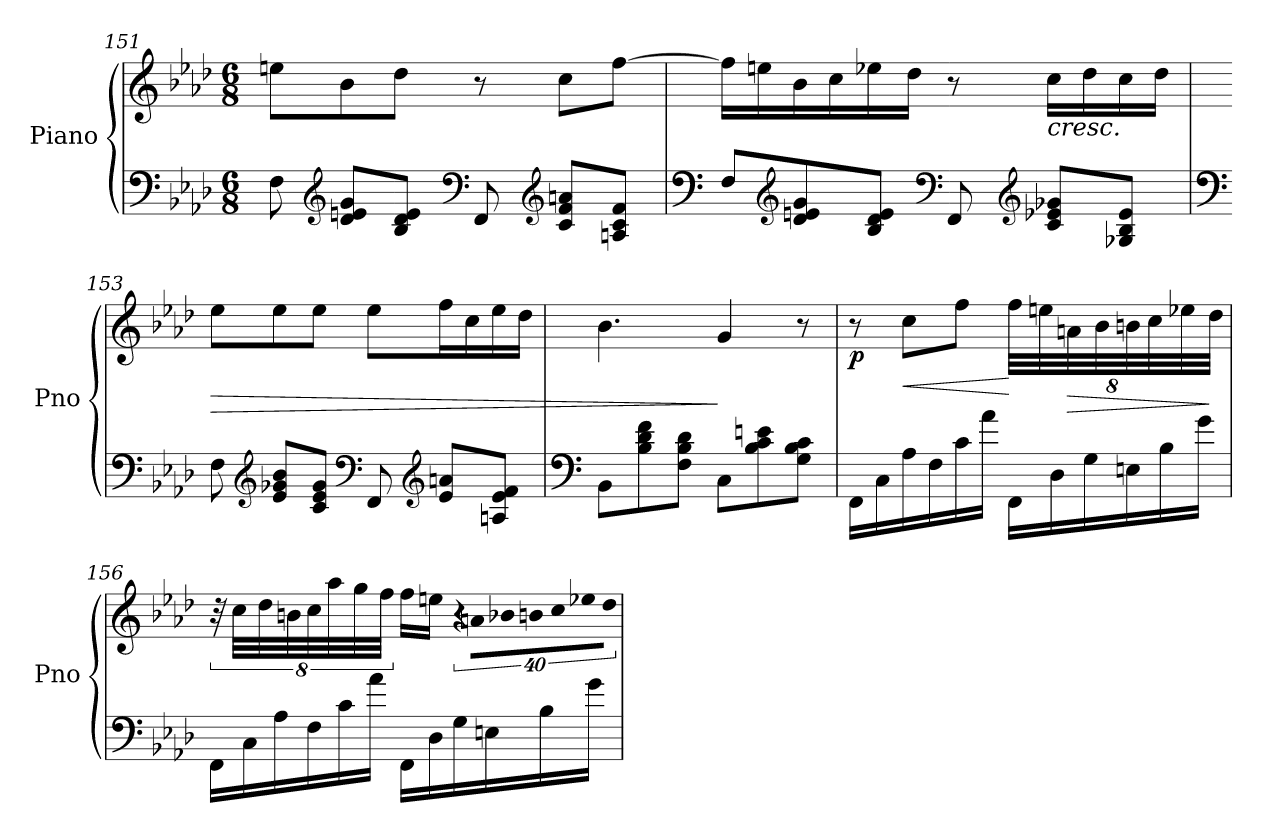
**kern	**kern	**dynam
*part1	*part1	*part1
*staff2	*staff1	*staff1/2
*I"Piano	*	*
*I'Pno	*	*
*clefF4	*clefG2	*
*k[b-e-a-d-]	*k[b-e-a-d-]	*
*M6/8	*M6/8	*
=151	=151	=151
8F\	8een\L	.
*clefG2	*	*
8d-/ 8en/ 8g/L	8b-\	.
8B-/ 8d-/ 8e/J	8dd-\J	.
*clefF4	*	*
8FF/	8r	.
*clefG2	*	*
8c/ 8f/ 8an/L	8cc\L	.
8An/ 8c/ 8f/J	[8ff\J	.
!!LO:LB:g=z
=152	=152	=152
*clefF4	*	*
8F/L	16ff\LL]	.
.	16een\	.
*clefG2	*	*
8d-/ 8en/ 8g/	16b-\	.
.	16cc\	.
8B-/ 8d-/ 8e/J	16ee-X\	.
.	16dd-\JJ	.
*clefF4	*	*
8FF/	8r	.
*clefG2	*	*
!	!	!LO:HP:b
8c/ 8e-X/ 8g-X/L	16cc\LL	<
.	16dd-\	.
8G-X/ 8B-/ 8e-/J	16cc\	.
.	16dd-\JJ	.
=153	=153	=153
*clefF4	*	*
!	!	!LO:HP:b
8F\	8ee-\L	>
*clefG2	*	*
8e-/ 8g-X/ 8b-/L	8ee-\	[
8c/ 8e-/ 8g-/J	8ee-\J	.
*clefF4	*	*
8FF/	8ee-\L	.
*clefG2	*	*
8e-/ 8an/L	16ff\L	.
.	16cc\	.
8An/ 8e-/ 8f/J	16ee-\	.
.	16dd-\JJ	.
!!LO:PB:g=z
=154	=154	=154
*clefF4	*	*
8BB-\L	4.b-\	.
8B-\ 8d-\ 8f\	.	.
8F\ 8B-\ 8d-\J	.	.
8C\L	4g/	]
8B-\ 8c\ 8en\	.	.
8G\ 8B-\ 8c\J	8r	.
=155	=155	=155
!	!	!LO:DY:b
16FF\LL	8r	p
16C\	.	.
!	!	!LO:HP:b
16A-\	8cc\L	<
16F\	.	.
16c\	8ff\J	.
16a-\JJ	.	.
*	*Xbrackettup	*
16FF\LL	64%3ff\LL	[
.	64%3een\	.
16D-\	.	.
!	!	!LO:HP:b
.	64%3an\	>
16G\	.	.
.	64%3b-\	.
16En\	64%3bn\	.
.	64%3cc\	.
16B-\	.	.
.	64%3ee-X\	.
16g\JJ	.	.
.	64%3dd-\JJ	]
=156	=156	=156
*	*brackettup	*
16FF\LL	64%3r	.
.	64%3cc\LL	.
16C\	.	.
.	64%3dd-\	.
16A-\	.	.
.	64%3bn\	.
16F\	64%3cc\	.
.	64%3aa-\	.
16c\	.	.
.	64%3gg\	.
16a-\JJ	.	.
.	64%3ff\JJ	.
16FF\LL	16ff\LL	.
16D-\	16een\JJ	.
!	!LO:N:vis=16	!
16G\	640%23r	.
!	!LO:N:vis=16	!
.	640%23an\LL	.
16En\	.	.
!	!LO:N:vis=16	!
.	640%23b-X\	.
!	!LO:N:vis=16	!
.	640%23bn\	.
16B-\	.	.
!	!LO:N:vis=16	!
.	640%23cc\	.
!	!LO:N:vis=16	!
.	640%23ee-X\	.
16g\JJ	.	.
!	!LO:N:vis=16	!
.	640%23dd-\JJ	.
640ryy	.	.
=	=	=
*-	*-	*-
